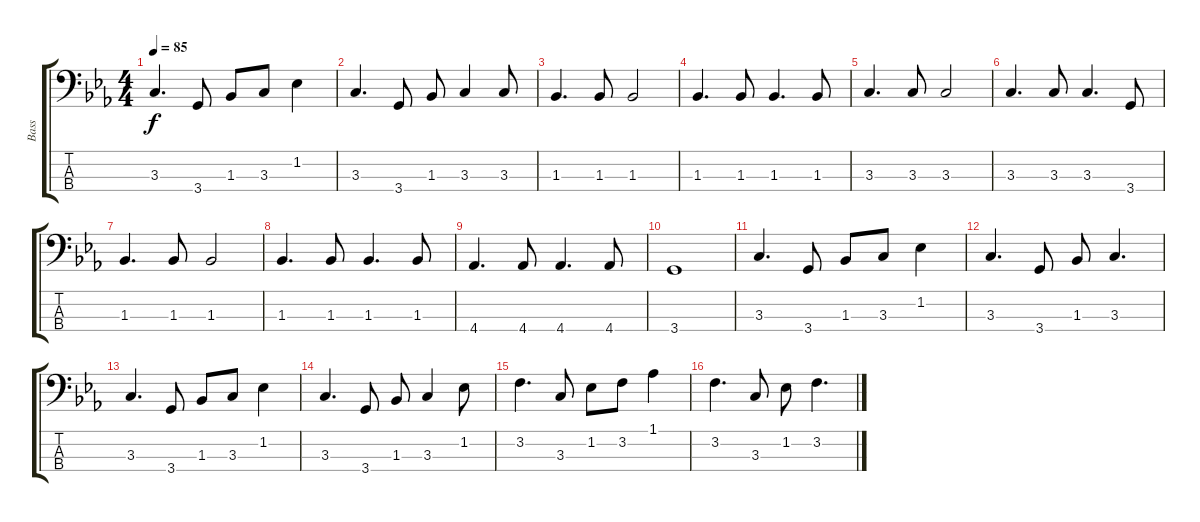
\track ("Bass" "Bass") {instrument electricbasspick}
\staff {score tabs}
\tuning (G2 D2 A1 E1) {hide}
\ts (4 4)
\tempo 85
\clef f4
\ks eb
3.3.4{d dy f} 3.4.8 1.3.8 3.3.8 1.2.4 |
3.3.4{d} 3.4.8 1.3.8 3.3.4 3.3.8 |
1.3.4{d} 1.3.8 1.3.2 |
1.3.4{d} 1.3.8 1.3.4{d} 1.3.8 |
3.3.4{d} 3.3.8 3.3.2 |
3.3.4{d} 3.3.8 3.3.4{d} 3.4.8 |
1.3.4{d} 1.3.8 1.3.2 |
1.3.4{d} 1.3.8 1.3.4{d} 1.3.8 |
4.4.4{d} 4.4.8 4.4.4{d} 4.4.8 |
3.4.1 |
3.3.4{d} 3.4.8 1.3.8 3.3.8 1.2.4 |
3.3.4{d} 3.4.8 1.3.8 3.3.4{d} |
3.3.4{d} 3.4.8 1.3.8 3.3.8 1.2.4 |
3.3.4{d} 3.4.8 1.3.8 3.3.4 1.2.8 |
3.2.4{d} 3.3.8 1.2.8 3.2.8 1.1.4 |
3.2.4{d} 3.3.8 1.2.8 3.2.4{d}
